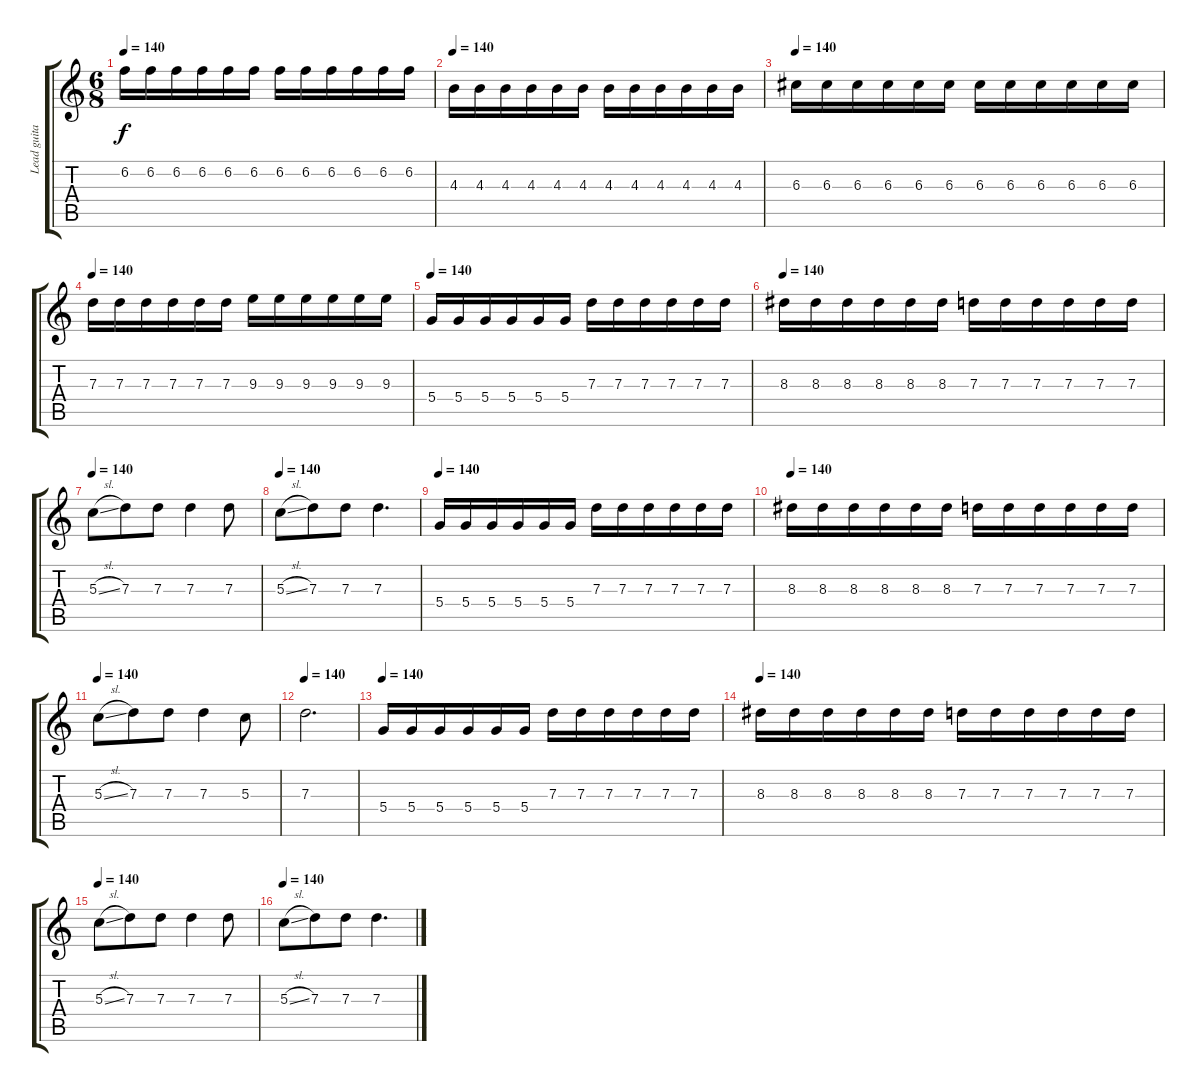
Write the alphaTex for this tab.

\track ("Lead guitar" "Lead guita") {instrument distortionguitar}
\staff {score tabs}
\tuning (E4 B3 G3 D3 A2 E2) {hide}
\ts (6 8)
\tempo 140
\clef g2
\ks c
6.2.16{dy f} 6.2.16 6.2.16 6.2.16 6.2.16 6.2.16 6.2.16 6.2.16 6.2.16 6.2.16 6.2.16 6.2.16 |
\tempo 140
4.3.16 4.3.16 4.3.16 4.3.16 4.3.16 4.3.16 4.3.16 4.3.16 4.3.16 4.3.16 4.3.16 4.3.16 |
\tempo 140
6.3.16 6.3.16 6.3.16 6.3.16 6.3.16 6.3.16 6.3.16 6.3.16 6.3.16 6.3.16 6.3.16 6.3.16 |
\tempo 140
7.3.16 7.3.16 7.3.16 7.3.16 7.3.16 7.3.16 9.3.16 9.3.16 9.3.16 9.3.16 9.3.16 9.3.16 |
\tempo 140
5.4.16 5.4.16 5.4.16 5.4.16 5.4.16 5.4.16 7.3.16 7.3.16 7.3.16 7.3.16 7.3.16 7.3.16 |
\tempo 140
8.3.16 8.3.16 8.3.16 8.3.16 8.3.16 8.3.16 7.3.16 7.3.16 7.3.16 7.3.16 7.3.16 7.3.16 |
\tempo 140
5.3{sl}.8 7.3.8 7.3.8 7.3.4 7.3.8 |
\tempo 140
5.3{sl}.8 7.3.8 7.3.8 7.3.4{d} |
\tempo 140
5.4.16 5.4.16 5.4.16 5.4.16 5.4.16 5.4.16 7.3.16 7.3.16 7.3.16 7.3.16 7.3.16 7.3.16 |
\tempo 140
8.3.16 8.3.16 8.3.16 8.3.16 8.3.16 8.3.16 7.3.16 7.3.16 7.3.16 7.3.16 7.3.16 7.3.16 |
\tempo 140
5.3{sl}.8 7.3.8 7.3.8 7.3.4 5.3.8 |
\tempo 140
7.3.2{d} |
\tempo 140
5.4.16 5.4.16 5.4.16 5.4.16 5.4.16 5.4.16 7.3.16 7.3.16 7.3.16 7.3.16 7.3.16 7.3.16 |
\tempo 140
8.3.16 8.3.16 8.3.16 8.3.16 8.3.16 8.3.16 7.3.16 7.3.16 7.3.16 7.3.16 7.3.16 7.3.16 |
\tempo 140
5.3{sl}.8 7.3.8 7.3.8 7.3.4 7.3.8 |
\tempo 140
5.3{sl}.8 7.3.8 7.3.8 7.3.4{d}
